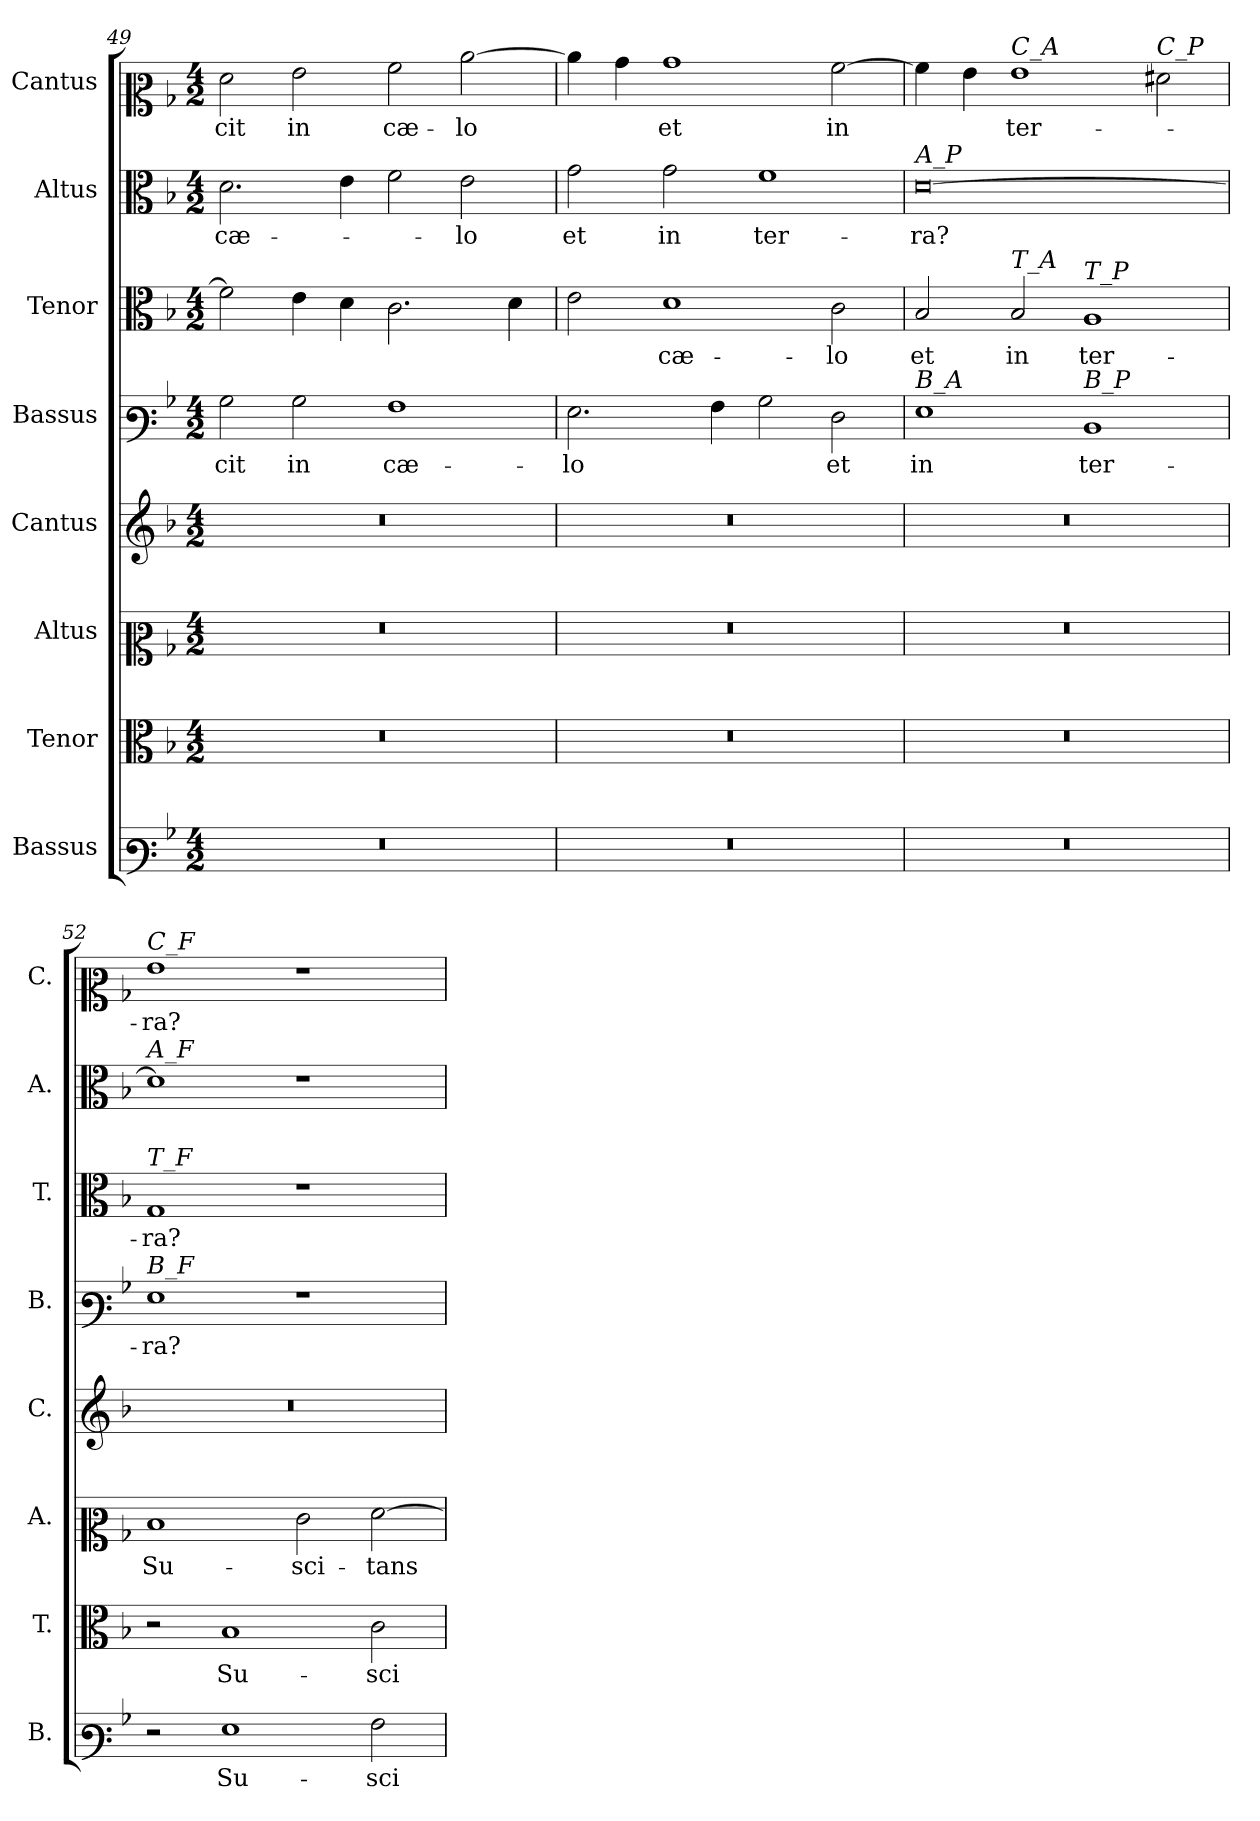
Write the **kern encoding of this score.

**kern	**text	**kern	**text	**kern	**text	**kern	**kern	**text	**kern	**text	**kern	**text	**kern	**text
*part8	*part8	*part7	*part7	*part6	*part6	*part5	*part4	*part4	*part3	*part3	*part2	*part2	*part1	*part1
*staff8	*staff8	*staff7	*staff7	*staff6	*staff6	*staff5	*staff4	*staff4	*staff3	*staff3	*staff2	*staff2	*staff1	*staff1
*I"Bassus	*	*I"Tenor	*	*I"Altus	*	*I"Cantus	*I"Bassus	*	*I"Tenor	*	*I"Altus	*	*I"Cantus	*
*I'B.	*	*I'T.	*	*I'A.	*	*I'C.	*I'B.	*	*I'T.	*	*I'A.	*	*I'C.	*
*clefF3	*	*clefC3	*	*clefC2	*	*clefG2	*clefF3	*	*clefC3	*	*clefC3	*	*clefC2	*
*k[b-]	*	*k[b-]	*	*k[b-]	*	*k[b-]	*k[b-]	*	*k[b-]	*	*k[b-]	*	*k[b-]	*
*M4/2	*	*M4/2	*	*M4/2	*	*M4/2	*M4/2	*	*M4/2	*	*M4/2	*	*M4/2	*
=49	=49	=49	=49	=49	=49	=49	=49	=49	=49	=49	=49	=49	=49	=49
!	!	!	!	!	!	!	!	!LO:LY:b	!	!	!	!LO:LY:b	!	!LO:LY:b
0r	.	0r	.	0r	.	0r	2B-\	-cit	2f\]	.	2.d\	cæ-	2f\	-cit
!	!	!	!	!	!	!	!	!LO:LY:b	!	!	!	!	!	!LO:LY:b
.	.	.	.	.	.	.	2B-\	in	4e\	.	.	.	2g\	in
.	.	.	.	.	.	.	.	.	4d\	.	4e\	.	.	.
!	!	!	!	!	!	!	!	!LO:LY:b	!	!	!	!	!	!LO:LY:b
.	.	.	.	.	.	.	1A	cæ-	2.c\	.	2f\	.	2a\	cæ-
!	!	!	!	!	!	!	!	!	!	!	!	!LO:LY:b	!	!LO:LY:b
.	.	.	.	.	.	.	.	.	.	.	2e\	-lo	[2cc\	-lo
.	.	.	.	.	.	.	.	.	4d\	.	.	.	.	.
=50	=50	=50	=50	=50	=50	=50	=50	=50	=50	=50	=50	=50	=50	=50
!	!	!	!	!	!	!	!	!LO:LY:b	!	!	!	!LO:LY:b	!	!
0r	.	0r	.	0r	.	0r	2.G\	-lo	2e\	.	2g\	et	4cc\]	.
.	.	.	.	.	.	.	.	.	.	.	.	.	4b-\	.
!	!	!	!	!	!	!	!	!	!	!LO:LY:b	!	!LO:LY:b	!	!LO:LY:b
.	.	.	.	.	.	.	.	.	1d	cæ-	2g\	in	1b-	et
.	.	.	.	.	.	.	4A\	.	.	.	.	.	.	.
!	!	!	!	!	!	!	!	!	!	!	!	!LO:LY:b	!	!
.	.	.	.	.	.	.	2B-\	.	.	.	1f	ter-	.	.
!	!	!	!	!	!	!	!	!LO:LY:b	!	!LO:LY:b	!	!	!	!LO:LY:b
.	.	.	.	.	.	.	2F\	et	2c\	-lo	.	.	[2a\	in
=51	=51	=51	=51	=51	=51	=51	=51	=51	=51	=51	=51	=51	=51	=51
!	!	!	!	!	!	!	!	!	!	!	!LO:TX:a:i:t=A_P	!	!	!
!	!	!	!	!	!	!	!LO:TX:a:i:t=B_A	!	!	!	!	!	!	!
!	!	!	!	!	!	!	!	!LO:LY:b	!	!LO:LY:b	!	!LO:LY:b	!	!
0r	.	0r	.	0r	.	0r	1G	in	2B-/	et	[0d	-ra?	4a\]	.
.	.	.	.	.	.	.	.	.	.	.	.	.	4g\	.
!	!	!	!	!	!	!	!	!	!	!	!	!	!LO:TX:a:i:t=C_A	!
!	!	!	!	!	!	!	!	!	!LO:TX:a:i:t=T_A	!	!	!	!	!
!	!	!	!	!	!	!	!	!	!	!LO:LY:b	!	!	!	!LO:LY:b
.	.	.	.	.	.	.	.	.	2B-/	in	.	.	1g	ter-
!	!	!	!	!	!	!	!	!	!LO:TX:a:i:t=T_P	!	!	!	!	!
!	!	!	!	!	!	!	!LO:TX:a:i:t=B_P	!	!	!	!	!	!	!
!	!	!	!	!	!	!	!	!LO:LY:b	!	!LO:LY:b	!	!	!	!
.	.	.	.	.	.	.	1D	ter-	1A	ter-	.	.	.	.
!	!	!	!	!	!	!	!	!	!	!	!	!	!LO:TX:a:i:t=C_P	!
.	.	.	.	.	.	.	.	.	.	.	.	.	2f#X\	.
=52	=52	=52	=52	=52	=52	=52	=52	=52	=52	=52	=52	=52	=52	=52
!	!	!	!	!	!	!	!	!	!	!	!	!	!LO:TX:a:i:t=C_F	!
!	!	!	!	!	!	!	!	!	!	!	!LO:TX:a:i:t=A_F	!	!	!
!	!	!	!	!	!	!	!	!	!LO:TX:a:i:t=T_F	!	!	!	!	!
!	!	!	!	!	!	!	!LO:TX:a:i:t=B_F	!	!	!	!	!	!	!
!	!	!	!	!	!LO:LY:b	!	!	!LO:LY:b	!	!LO:LY:b	!	!	!	!LO:LY:b
2r	.	2r	.	1d	Su-	0r	1G	-ra?	1G	-ra?	1d]	.	1g	-ra?
!	!LO:LY:b	!	!LO:LY:b	!	!	!	!	!	!	!	!	!	!	!
1G	Su-	1B-	Su-	.	.	.	.	.	.	.	.	.	.	.
!	!	!	!	!	!LO:LY:b	!	!	!	!	!	!	!	!	!
.	.	.	.	2e\	-sci-	.	1r	.	1r	.	1r	.	1r	.
!	!LO:LY:b	!	!LO:LY:b	!	!LO:LY:b	!	!	!	!	!	!	!	!	!
2A\	-sci-	2c\	-sci-	[2f\	-tans	.	.	.	.	.	.	.	.	.
=	=	=	=	=	=	=	=	=	=	=	=	=	=	=
*-	*-	*-	*-	*-	*-	*-	*-	*-	*-	*-	*-	*-	*-	*-
